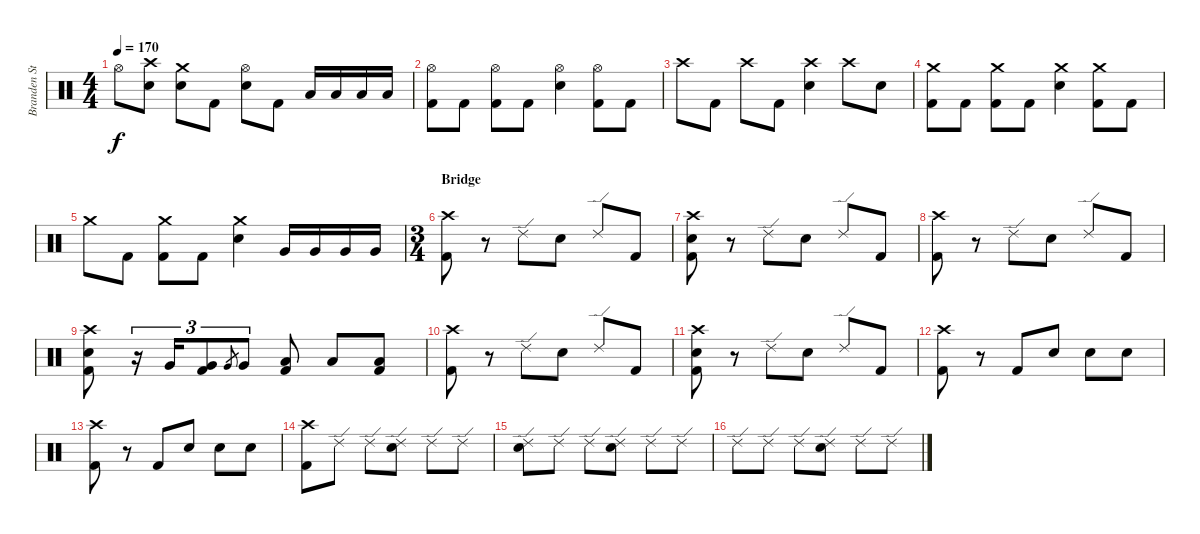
\track ("Branden Steineckert" "Branden St") {instrument percussion}
\staff {score}
\articulation defaults
\ts (4 4)
\tempo 170
\clef neutral
\ks c "Hi-Hat (open)".8{dy f}
("Crash high (hit)" "Electric Snare (hit)").8 ("Crash medium (hit)" "Electric Snare (hit)").8 "Kick (hit) 2".8 ("Hi-Hat (open)" "Electric Snare (hit)").8 "Kick (hit) 2".8 "Low Floor Tom (hit)".16 "Low Floor Tom (hit)".16 "Low Floor Tom (hit)".16 "Low Floor Tom (hit)".16 |
("Hi-Hat (open)" "Kick (hit) 2").8 "Kick (hit) 2".8 ("Hi-Hat (open)" "Kick (hit) 2").8 "Kick (hit) 2".8 ("Hi-Hat (open)" "Electric Snare (hit)").4 ("Hi-Hat (open)" "Kick (hit) 2").8 "Kick (hit) 2".8 |
"Crash high (hit)".8 "Kick (hit) 2".8 "Crash high (hit)".8 "Kick (hit) 2".8 ("Crash high (hit)" "Electric Snare (hit)").4 "Crash high (hit)".8 "Electric Snare (hit)".8 |
("Crash medium (hit)" "Kick (hit) 2").8 "Kick (hit) 2".8 ("Crash medium (hit)" "Kick (hit) 2").8 "Kick (hit) 2".8 ("Crash medium (hit)" "Electric Snare (hit)").4 ("Crash medium (hit)" "Kick (hit) 2").8 "Kick (hit) 2".8 |
"Crash medium (hit)".8 "Kick (hit) 2".8 ("Crash medium (hit)" "Kick (hit) 2").8 "Kick (hit) 2".8 ("Crash medium (hit)" "Electric Snare (hit)").4 "Very Low Tom (hit)".16 "Very Low Tom (hit)".16 "Very Low Tom (hit)".16 "Very Low Tom (hit)".16 |
\ts (3 4)
\section ("" "Bridge")
("Crash high (hit)" "Kick (hit) 2").8 r.8 "Ride (edge) 2".8 "Electric Snare (hit)".8 "Ride (edge) 2".8 "Kick (hit) 2".8 |
("Crash high (hit)" "Electric Snare (hit)" "Kick (hit) 2").8 r.8 "Ride (edge) 2".8 "Electric Snare (hit)".8 "Ride (edge) 2".8 "Kick (hit) 2".8 |
("Crash high (hit)" "Kick (hit) 2").8 r.8 "Ride (edge) 2".8 "Electric Snare (hit)".8 "Ride (edge) 2".8 "Kick (hit) 2".8 |
("Crash high (hit)" "Electric Snare (hit)" "Kick (hit) 2").8 r.16{tu (3 2)} "Very Low Tom (hit)".16{tu (3 2)} ("Very Low Tom (hit)" "Kick (hit) 2").8{tu (3 2)} "Very Low Tom (hit)".8{gr} "Very Low Tom (hit)".8{tu (3 2)} ("Low Floor Tom (hit)" "Kick (hit) 2").8 "Low Floor Tom (hit)".8 ("Low Floor Tom (hit)" "Kick (hit) 2").8 |
("Crash high (hit)" "Kick (hit) 2").8 r.8 "Ride (edge) 2".8 "Electric Snare (hit)".8 "Ride (edge) 2".8 "Kick (hit) 2".8 |
("Crash high (hit)" "Electric Snare (hit)" "Kick (hit) 2").8 r.8 "Ride (edge) 2".8 "Electric Snare (hit)".8 "Ride (edge) 2".8 "Kick (hit) 2".8 |
("Crash high (hit)" "Kick (hit) 2").8 r.8 "Kick (hit) 2".8 "Electric Snare (hit)".8 "Electric Snare (hit)".8 "Electric Snare (hit)".8 |
("Crash high (hit)" "Kick (hit) 2").8 r.8 "Kick (hit) 2".8 "Electric Snare (hit)".8 "Electric Snare (hit)".8 "Electric Snare (hit)".8 |
("Crash high (hit)" "Kick (hit) 2").8 "Ride (edge) 2".8 "Ride (edge) 2".8 ("Ride (edge) 2" "Electric Snare (hit)").8 "Ride (edge) 2".8 "Ride (edge) 2".8 |
("Ride (edge) 2" "Electric Snare (hit)").8 "Ride (edge) 2".8 "Ride (edge) 2".8 ("Ride (edge) 2" "Electric Snare (hit)").8 "Ride (edge) 2".8 "Ride (edge) 2".8 |
"Ride (edge) 2".8 "Ride (edge) 2".8 "Ride (edge) 2".8 ("Ride (edge) 2" "Electric Snare (hit)").8 "Ride (edge) 2".8 "Ride (edge) 2".8
